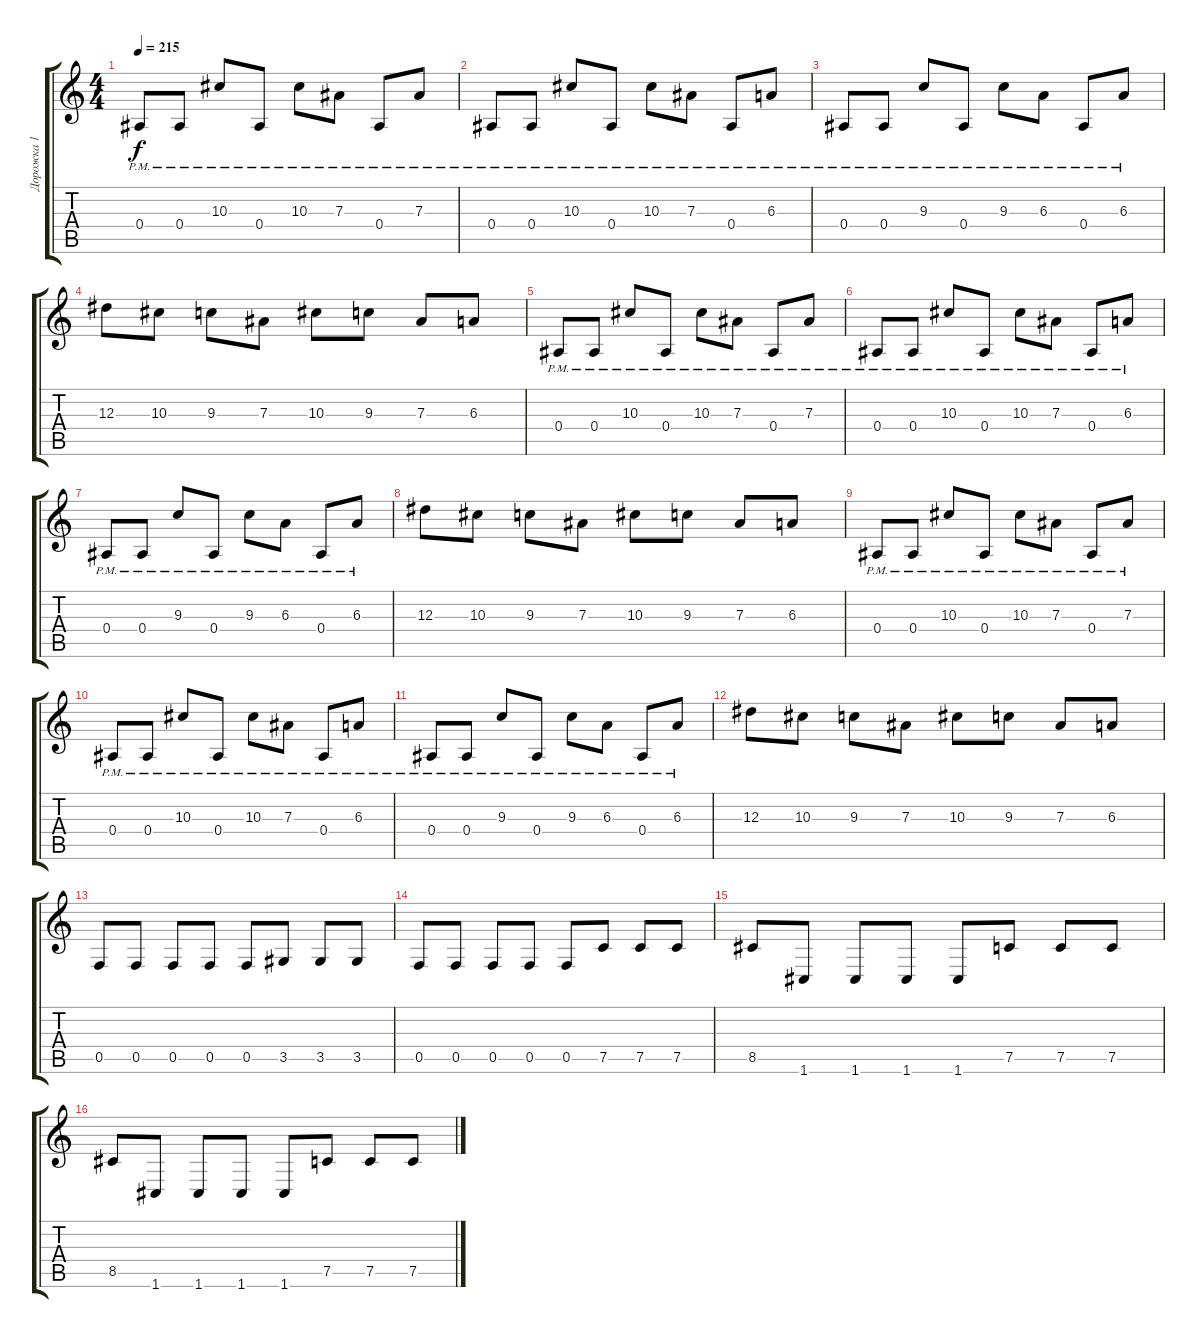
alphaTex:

\track ("Дорожка 1" "Дорожка 1") {instrument distortionguitar}
\staff {score tabs}
\tuning (C4 G3 Eb3 Bb2 F2 C2) {hide}
\ts (4 4)
\tempo 215
\clef g2
\ks c
0.4{pm}.8{dy f} 0.4{pm}.8 10.3{pm}.8 0.4{pm}.8 10.3{pm}.8 7.3{pm}.8 0.4{pm}.8 7.3{pm}.8 |
0.4{pm}.8 0.4{pm}.8 10.3{pm}.8 0.4{pm}.8 10.3{pm}.8 7.3{pm}.8 0.4{pm}.8 6.3{pm}.8 |
0.4{pm}.8 0.4{pm}.8 9.3{pm}.8 0.4{pm}.8 9.3{pm}.8 6.3{pm}.8 0.4{pm}.8 6.3{pm}.8 |
12.3.8 10.3.8 9.3.8 7.3.8 10.3.8 9.3.8 7.3.8 6.3.8 |
0.4{pm}.8 0.4{pm}.8 10.3{pm}.8 0.4{pm}.8 10.3{pm}.8 7.3{pm}.8 0.4{pm}.8 7.3{pm}.8 |
0.4{pm}.8 0.4{pm}.8 10.3{pm}.8 0.4{pm}.8 10.3{pm}.8 7.3{pm}.8 0.4{pm}.8 6.3{pm}.8 |
0.4{pm}.8 0.4{pm}.8 9.3{pm}.8 0.4{pm}.8 9.3{pm}.8 6.3{pm}.8 0.4{pm}.8 6.3{pm}.8 |
12.3.8 10.3.8 9.3.8 7.3.8 10.3.8 9.3.8 7.3.8 6.3.8 |
0.4{pm}.8 0.4{pm}.8 10.3{pm}.8 0.4{pm}.8 10.3{pm}.8 7.3{pm}.8 0.4{pm}.8 7.3{pm}.8 |
0.4{pm}.8 0.4{pm}.8 10.3{pm}.8 0.4{pm}.8 10.3{pm}.8 7.3{pm}.8 0.4{pm}.8 6.3{pm}.8 |
0.4{pm}.8 0.4{pm}.8 9.3{pm}.8 0.4{pm}.8 9.3{pm}.8 6.3{pm}.8 0.4{pm}.8 6.3{pm}.8 |
12.3.8 10.3.8 9.3.8 7.3.8 10.3.8 9.3.8 7.3.8 6.3.8 |
0.5.8 0.5.8 0.5.8 0.5.8 0.5.8 3.5.8 3.5.8 3.5.8 |
0.5.8 0.5.8 0.5.8 0.5.8 0.5.8 7.5.8 7.5.8 7.5.8 |
8.5.8 1.6.8 1.6.8 1.6.8 1.6.8 7.5.8 7.5.8 7.5.8 |
8.5.8 1.6.8 1.6.8 1.6.8 1.6.8 7.5.8 7.5.8 7.5.8
